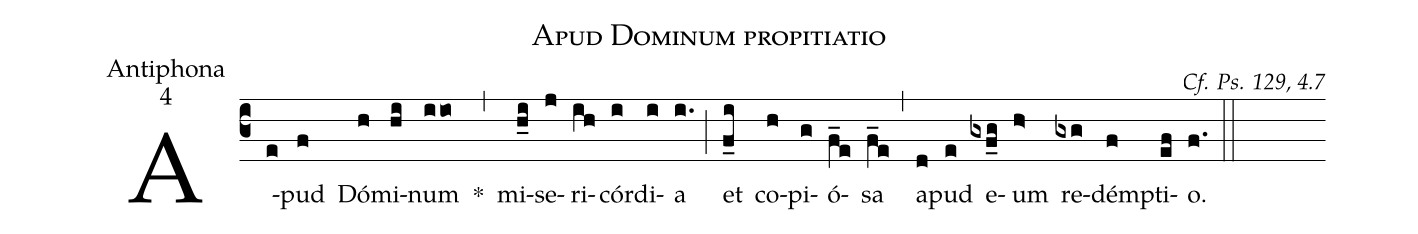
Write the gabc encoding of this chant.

name:Apud Dominum propitiatio;
office-part:Antiphona;
mode:4;
commentary:Cf. Ps. 129, 4.7;
%%
(c3)
A(e)pud(f) Dó(h)mi(hi)num(iio) *(,)
mi(h_i)se(j)ri(ih)cór(i)di(i)a(i.) (;)
et(f_i) co(h)pi(g)ó(f_e)sa(f_e) (,)
a(d)pud(e) e(gxf_g)um(h>) re(gxg)dém(f)pti(ef)o.(f.) (::)
